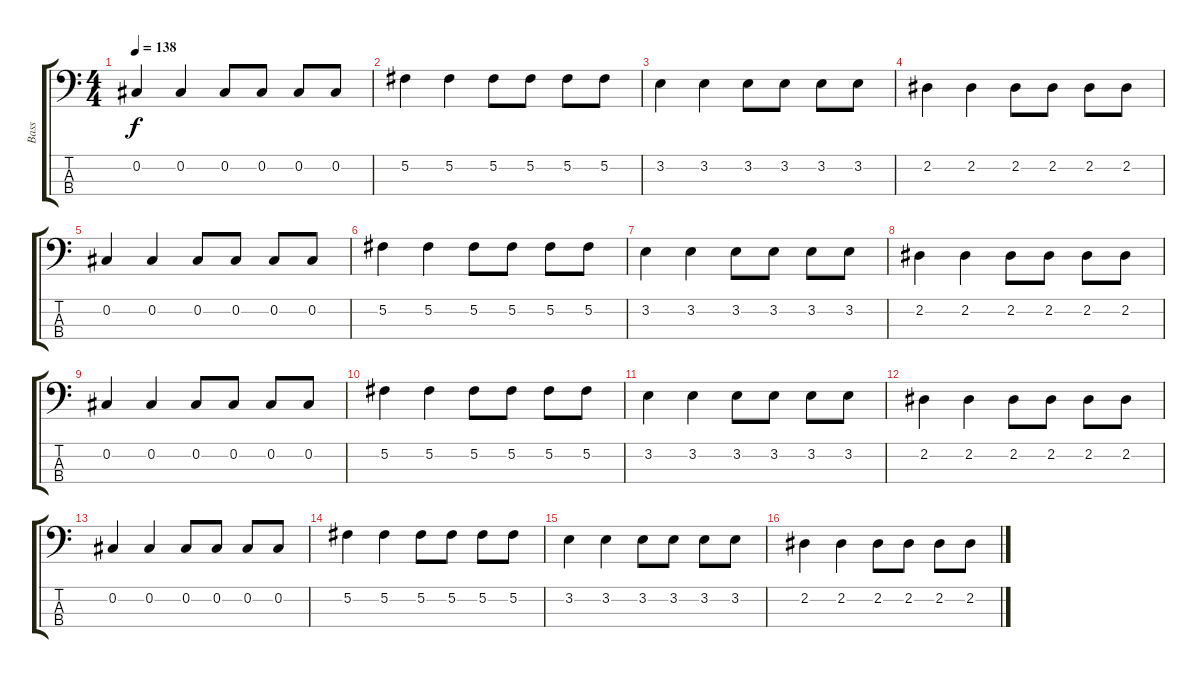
\track ("Bass" "Bass") {instrument electricbassfinger}
\staff {score tabs}
\tuning (Gb2 Db2 Ab1 Db1) {hide}
\ts (4 4)
\tempo 138
\clef f4
\ks c
0.2.4{dy f} 0.2.4 0.2.8 0.2.8 0.2.8 0.2.8 |
5.2.4 5.2.4 5.2.8 5.2.8 5.2.8 5.2.8 |
3.2.4 3.2.4 3.2.8 3.2.8 3.2.8 3.2.8 |
2.2.4 2.2.4 2.2.8 2.2.8 2.2.8 2.2.8 |
0.2.4 0.2.4 0.2.8 0.2.8 0.2.8 0.2.8 |
5.2.4 5.2.4 5.2.8 5.2.8 5.2.8 5.2.8 |
3.2.4 3.2.4 3.2.8 3.2.8 3.2.8 3.2.8 |
2.2.4 2.2.4 2.2.8 2.2.8 2.2.8 2.2.8 |
0.2.4 0.2.4 0.2.8 0.2.8 0.2.8 0.2.8 |
5.2.4 5.2.4 5.2.8 5.2.8 5.2.8 5.2.8 |
3.2.4 3.2.4 3.2.8 3.2.8 3.2.8 3.2.8 |
2.2.4 2.2.4 2.2.8 2.2.8 2.2.8 2.2.8 |
0.2.4 0.2.4 0.2.8 0.2.8 0.2.8 0.2.8 |
5.2.4 5.2.4 5.2.8 5.2.8 5.2.8 5.2.8 |
3.2.4 3.2.4 3.2.8 3.2.8 3.2.8 3.2.8 |
2.2.4 2.2.4 2.2.8 2.2.8 2.2.8 2.2.8
